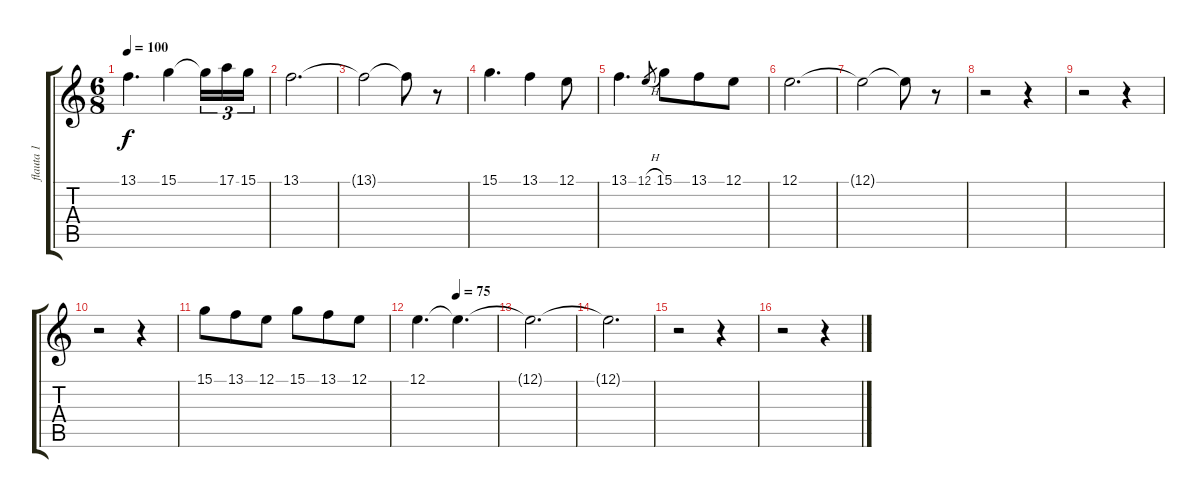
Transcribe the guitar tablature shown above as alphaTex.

\track ("flauta 1" "flauta 1") {instrument piccolo}
\staff {score tabs}
\tuning (E4 B3 G3 D3 A2 E2) {hide}
\ts (6 8)
\tempo 100
\clef g2
\ks c
13.1.4{d dy f} 15.1.4 15.1{t}.16{tu (3 2)} 17.1.16{tu (3 2)} 15.1.16{tu (3 2)} |
13.1.2{d} |
13.1{t}.2 13.1{t}.8 r.8 |
15.1.4{d} 13.1.4 12.1.8 |
13.1.4{d} 12.1{h}.8{gr} 15.1.8 13.1.8 12.1.8 |
12.1.2{d} |
12.1{t}.2 12.1{t}.8 r.8 |
r.2 r.4 |
r.2 r.4 |
r.2 r.4 |
15.1.8 13.1.8 12.1.8 15.1.8 13.1.8 12.1.8 |
\tempo (75 0.5)
12.1.4{d volume 0} 12.1{t}.4{d} |
12.1{t}.2{d} |
12.1{t}.2{d} |
r.2 r.4 |
r.2 r.4
